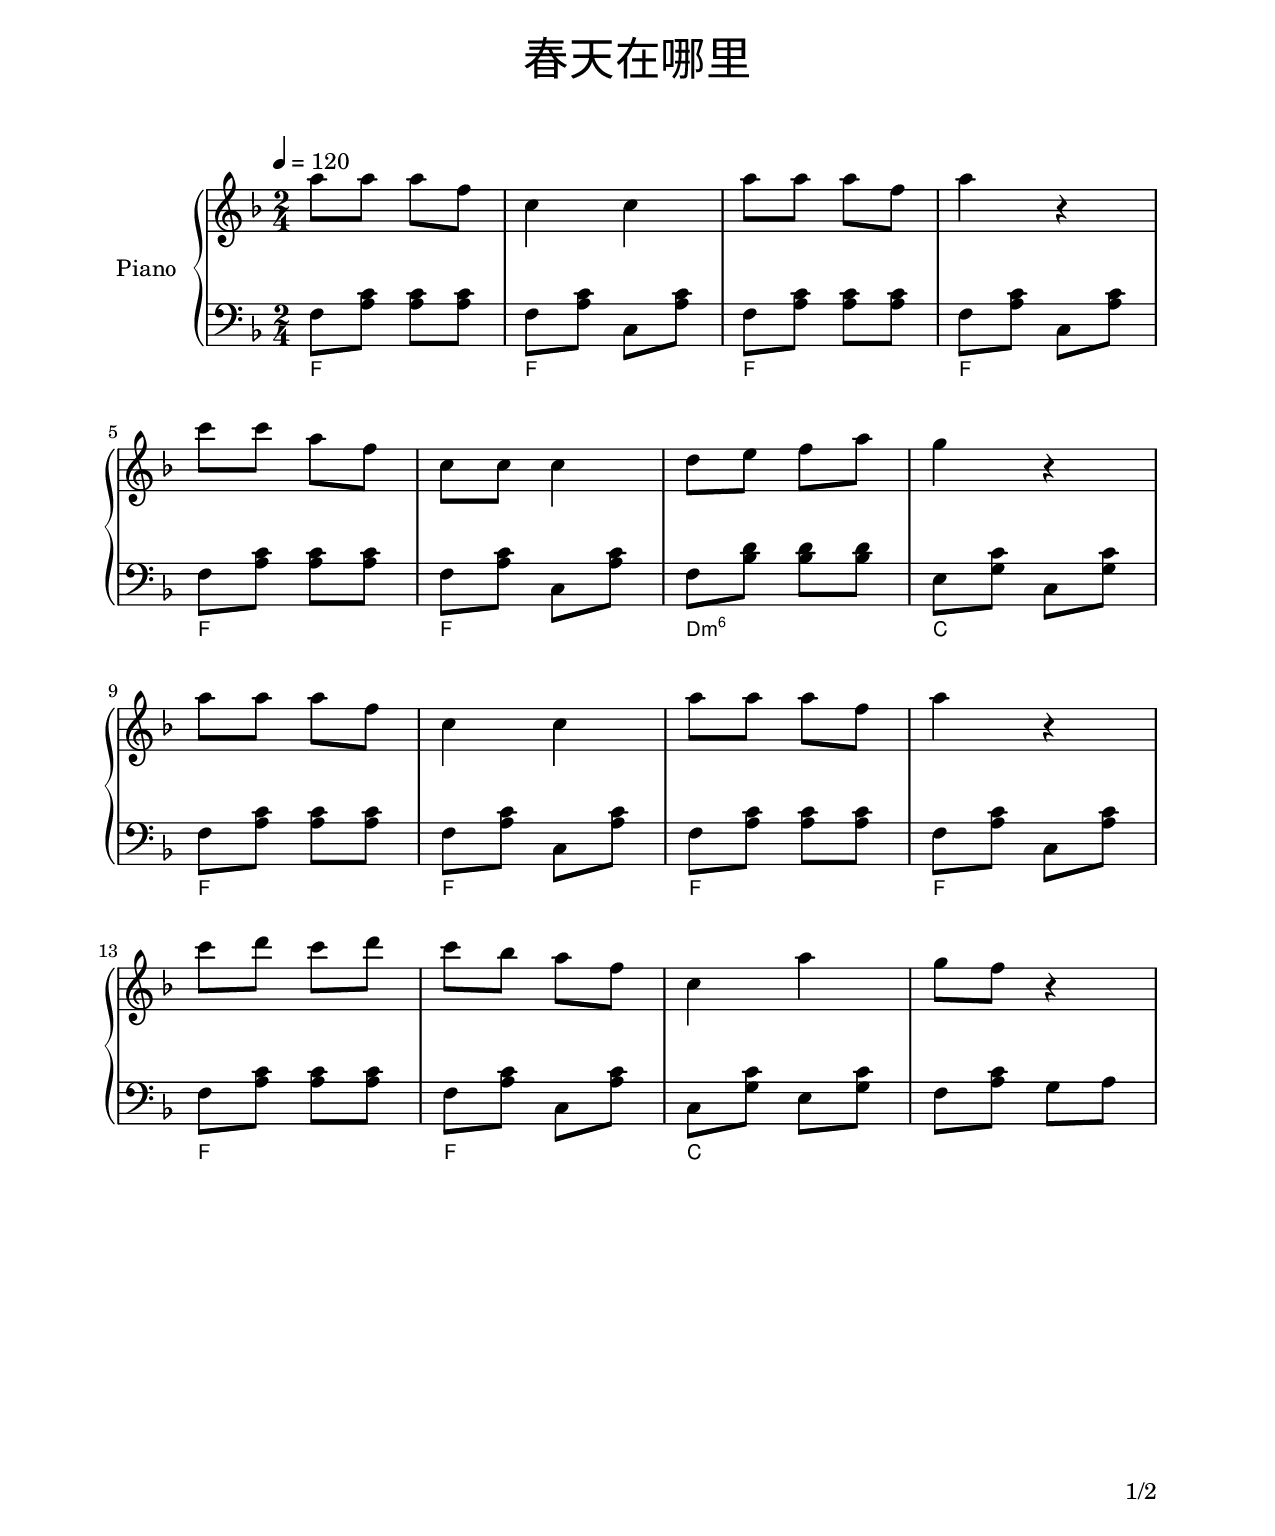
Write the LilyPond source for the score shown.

\version "2.24.3"
\include "../settings.v1.ly"

\header {
  title = \markup \override #'((font-name . "FangSong")(font-size . 6)) "春天在哪里"
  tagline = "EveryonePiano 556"
}

\paper {
  total-page = 2
}

\markup \vspace #1.5

Ci    = { e8 <<g8  c'8>> c8          <<g8  c'8>> }
Cii   = { c8 <<g8  c'8>> e8          <<g8  c'8>> }
DmSix = { f8 <<bf8 d'8>> <<bf8 d'8>> <<bf8 d'8>> }
Fi    = { f8 <<a8  c'8>> <<a8  c'8>> <<a8  c'8>> }
Fii   = { f8 <<a8  c'8>> c8          <<a8  c'8>> }

\score {
  \new PianoStaff \with {
    instrumentName = "Piano"
  } <<
    \new Staff {
      \tempo 4 = 120
      \clef treble
      \key f \major
      \time 2/4
      
      a''8  a''8  a''8  f''8  | c''4        c''4      | a''8 a''8 a''8 f''8 | a''4      r4 | \break
      c'''8 c'''8 a''8  f''8  | c''8  c''8  c''4      | d''8 e''8 f''8 a''8 | g''4      r4 | \break
      a''8  a''8  a''8  f''8  | c''4        c''4      | a''8 a''8 a''8 f''8 | a''4      r4 | \break
      c'''8 d'''8 c'''8 d'''8 | c'''8 bf''8 a''8 f''8 | c''4      a''4      | g''8 f''8 r4 | \break
    }
    \new Staff {
      \clef bass
      \key f \major
      \time 2/4
      
      \Fi | \Fii | \Fi    | \Fii                |
      \Fi | \Fii | \DmSix | \Ci                 |
      \Fi | \Fii | \Fi    | \Fii                |
      \Fi | \Fii | \Cii   | f8 <<a8 c'8>> g8 a8 |
    }
    \chords {
      
      f2 | f2 | f2    | f2 |
      f2 | f2 | d2:m6 | c2 |
      f2 | f2 | f2    | f2 |
      f2 | f2 | c2    | r2 |
    }
  >>
  \layout {}
  \midi {}
}
